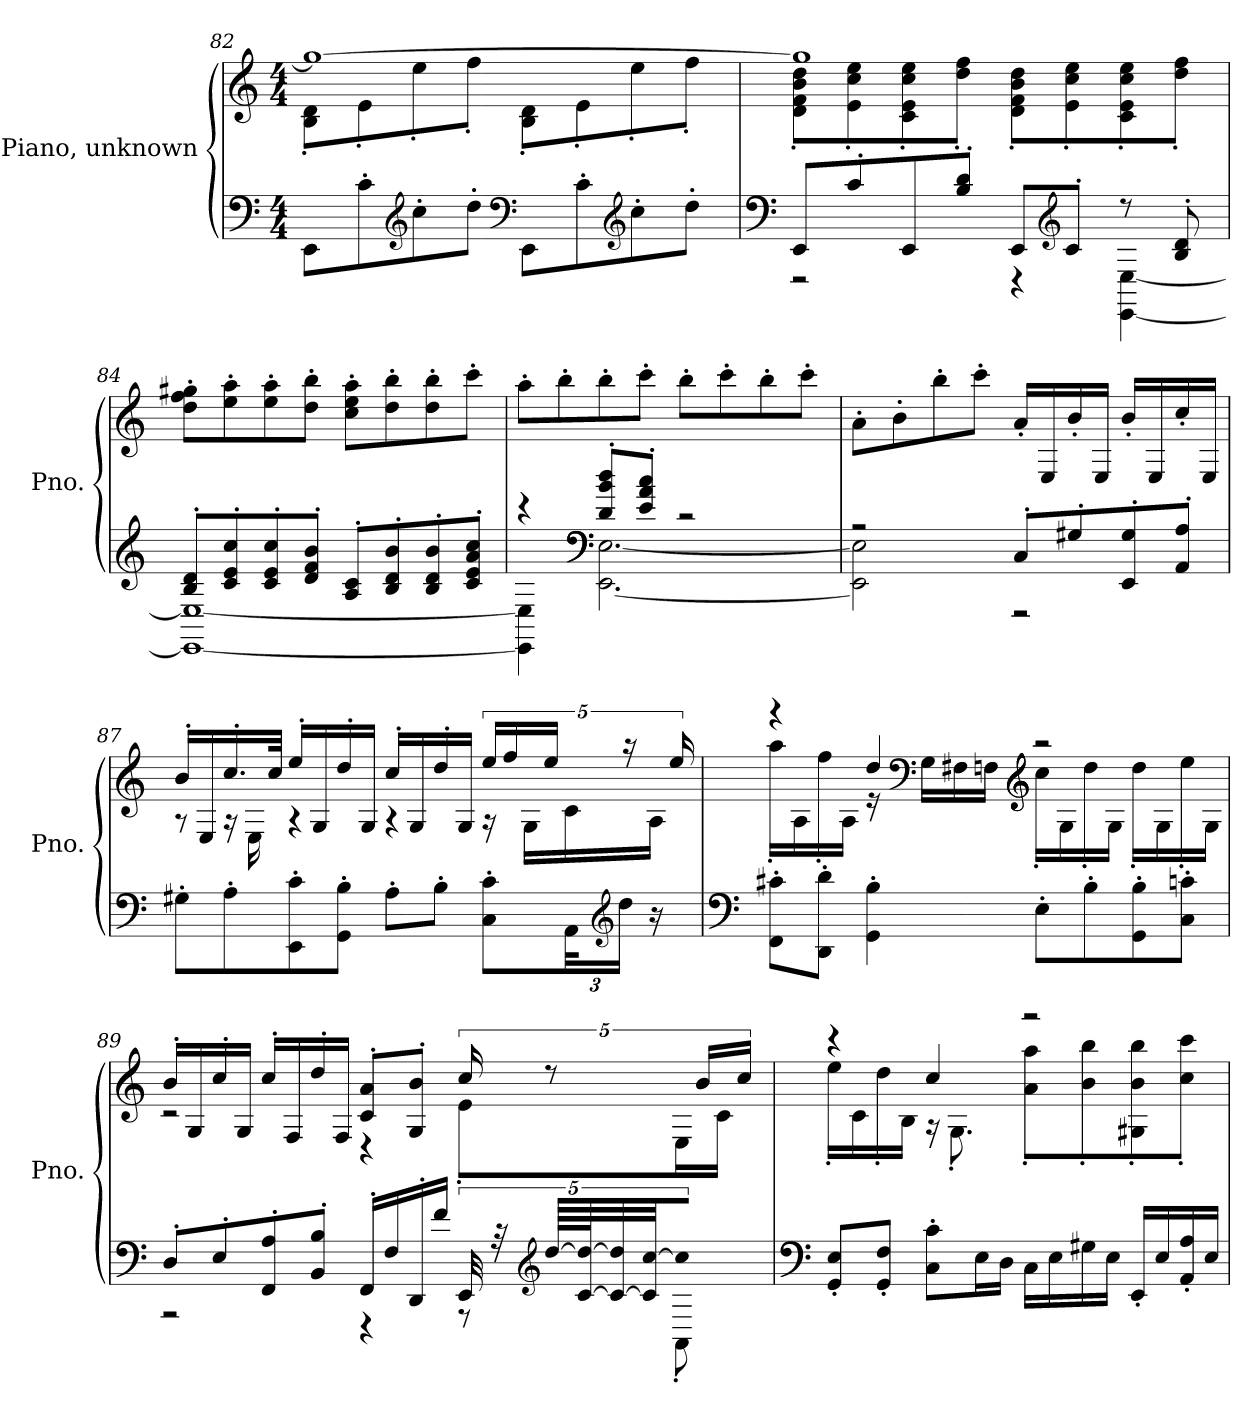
**kern	**kern
*part1	*part1
*staff2	*staff1
*I"Piano, unknown	*
*I'Pno.	*
!!LO:LB:g=z
*clefF4	*clefG2
*k[]	*k[]
*M4/4	*M4/4
=82	=82
*	*^
8EE\L	1gg#_	8B\' 8d\'L
8c'\	.	8e'\
*clefG2	*	*
8cc'\	.	8ee'\
8dd'\J	.	8ff'\J
*clefF4	*	*
8EE\L	.	8B\' 8d\'L
8c'\	.	8e'\
*clefG2	*	*
8cc'\	.	8ee'\
8dd'\J	.	8ff'\J
=83	=83	=83
*clefF4	*	*
*^	*	*
8EE/L	2r	1gg#]	8d\' 8f\' 8b\' 8dd\'L
8c'/	.	.	8e\' 8cc\' 8ee\'
8EE/	.	.	8c\' 8e\' 8cc\' 8ee\'
8B/' 8d/'J	.	.	8dd\' 8ff\'J
8EE/L	4r	.	8d\' 8f\' 8b\' 8dd\'L
*clefG2	*	*	*
8c'/J	.	.	8e\' 8cc\' 8ee\'
8r	[4EE\ [4E\	.	8c\' 8e\' 8cc\' 8ee\'
8B/' 8d/'	.	.	8dd\' 8ff\'J
*	*	*v	*v
=84	=84	=84
8B/' 8d/'L	1EE_ 1E_	8dd\' 8ff\' 8gg#X\'L
8c/' 8e/' 8cc/'	.	8ee\' 8aa\'
8c/' 8e/' 8cc/'	.	8ee\' 8aa\'
8d/' 8f/' 8b/'J	.	8dd\' 8bb\'J
8A/' 8c/'L	.	8cc\' 8ee\' 8aa\'L
8B/' 8d/' 8b/'	.	8dd\' 8bb\'
8B/' 8d/' 8b/'	.	8dd\' 8bb\'
8c/' 8e/' 8a/' 8cc/'J	.	8ccc'\J
!!LO:PB:g=z
=85	=85	=85
4r	4EE\] 4E\]	8aa'\L
.	.	8bb'\
*clefF4	*	*
8d/' 8b/' 8dd/'L	[2.EE\ [2.E\	8bb'\
8e/' 8a/' 8cc/'J	.	8ccc'\J
2r	.	8bb'\L
.	.	8ccc'\
.	.	8bb'\
.	.	8ccc'\J
=86	=86	=86
2r	2EE\] 2E\]	8a'\L
.	.	8b'\
.	.	8bb'\
.	.	8ccc'\J
8C'/L	2r	16a'/LL
.	.	16E/
8G#X'/	.	16b'/
.	.	16E/JJ
8EE/' 8G#/'	.	16b'/LL
.	.	16E/
8AA/' 8A/'J	.	16cc'/
.	.	16E/JJ
*v	*v	*
!!LO:LB:g=z
=87	=87
*	*^
8G#X'\L	16b'/LL	8r
.	16E/	.
8A'\	16.cc'/	16r
.	.	16E\
.	32cc/JJk	.
8EE\' 8c\'	16ee'/LL	4r
.	16G/	.
8GG\' 8B\'J	16dd'/	.
.	16G/JJ	.
8A'\L	16cc'/LL	4r
.	16G/	.
8B'\J	16dd'/	.
.	16G/JJ	.
8C\' 8c\'L	20ee/LL	16r
.	20ff/	.
.	.	16G\LL
.	20ee/JJ	.
*Xbrackettup	*	*
48AA\KL	.	16c\
*clefG2	*	*
24dd\JJ	.	.
.	20r	.
16r	.	16A\JJ
.	20ee/	.
=88	=88	=88
*clefF4	*	*
8FF\' 8c#X\'L	4r	16aa'\LL
.	.	16A\
8DD\' 8d\'J	.	16ff'\
.	.	16A\JJ
4GG\' 4B\'	4dd/	16r
*	*clefF4	*
.	.	16G\LL
.	.	16F#X\
.	.	16Fn\JJ
*	*clefG2	*
8E'\L	2r	16cc'\LL
.	.	16G\
8B'\	.	16dd'\
.	.	16G\JJ
8GG\' 8B\'	.	16dd'\LL
.	.	16G\
8C\' 8cn\'J	.	16ee'\
.	.	16G\JJ
!!LO:LB:g=z	!!
=89	=89	=89
*^	*	*
8D'/L	2r	16b'/LL	2r
.	.	16G/	.
8E'/	.	16cc'/	.
.	.	16G/JJ	.
8FF/' 8A/'	.	16cc'/LL	.
.	.	16F/	.
8BB/' 8B/'J	.	16dd'/	.
.	.	16F/JJ	.
16FF'/LL	4r	8c/' 8a/'L	4r
16F/	.	.	.
16DD'/	.	8G/' 8b/'J	.
16f/JJ	.	.	.
*brackettup	*	*	*
40EE/	8r	20cc/	8e'\L
40r	.	.	.
*clefG2	*	*	*
[80dd/LLLL	.	10r	.
[80c/ 80dd/_J	.	.	.
40c/_ 40dd/]	.	.	.
40c/] [40cc/JJ	.	.	.
8cc/J]	8AA'\	.	16E\L
.	.	20b/LL	.
.	.	.	16c\JJ
.	.	20cc/JJ	.
*v	*v	*	*
=90	=90	=90
*clefF4	*	*
8GG/' 8E/'L	4r	16ee'\LL
.	.	16c\
8GG/' 8F/'J	.	16dd'\
.	.	16B\JJ
8C\' 8c\'L	4cc/	16r
.	.	8.G'\
16E\L	.	.
16D\JJ	.	.
16C\LL	2r	8a\' 8aa\'L
16E\	.	.
16G#X\	.	8b\' 8bb\'
16E\JJ	.	.
16EE'/LL	.	8G#X\' 8b\' 8bb\'
16E/	.	.
16AA/' 16A/'	.	8cc\' 8ccc\'J
16E/JJ	.	.
*	*v	*v
=	=
*-	*-
